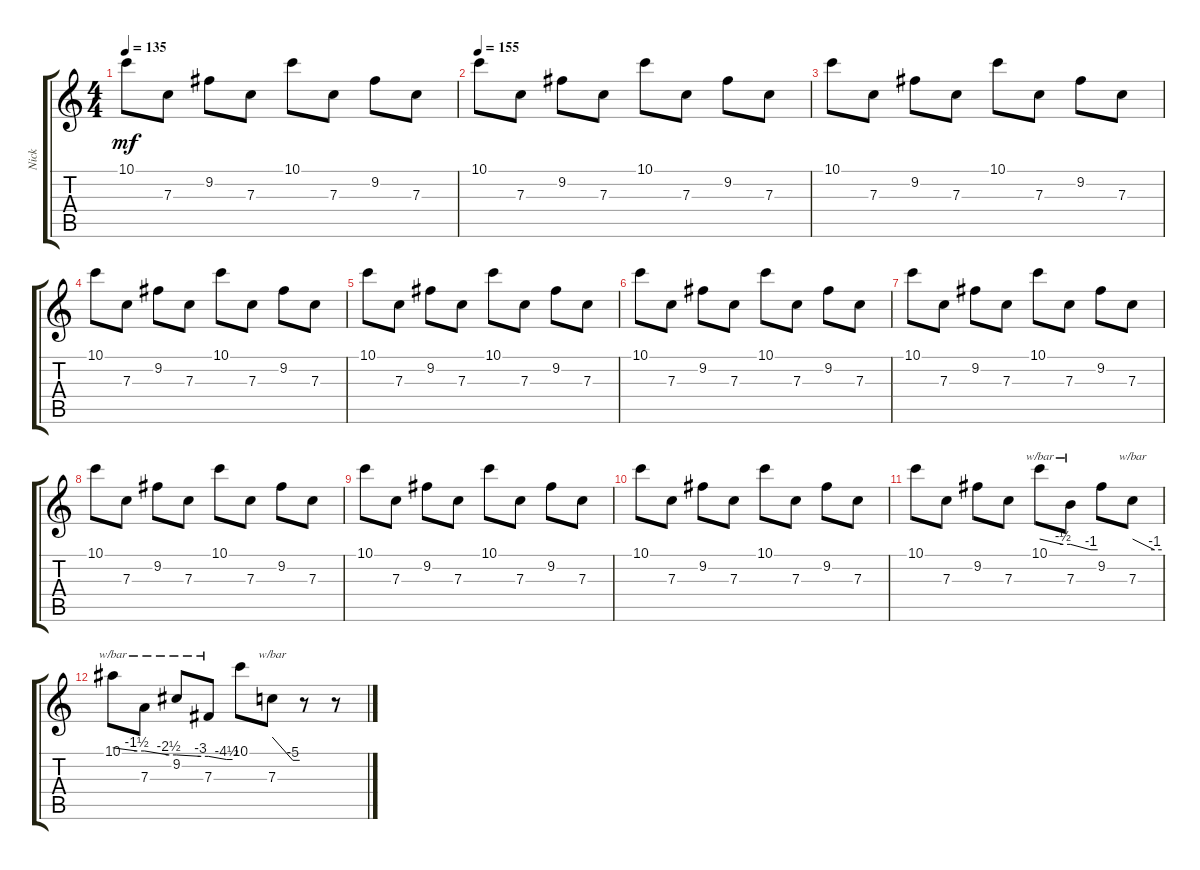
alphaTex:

\track ("Nick" "Nick") {instrument distortionguitar}
\staff {score tabs}
\tuning (D4 A3 F3 C3 G2 C2) {hide}
\ts (4 4)
\tempo 135
\clef g2
\ks c
10.1.8{dy mf} 7.3.8 9.2.8 7.3.8 10.1.8 7.3.8 9.2.8 7.3.8 |
\tempo 155
10.1.8 7.3.8 9.2.8 7.3.8 10.1.8 7.3.8 9.2.8 7.3.8 |
10.1.8 7.3.8 9.2.8 7.3.8 10.1.8 7.3.8 9.2.8 7.3.8 |
10.1.8 7.3.8 9.2.8 7.3.8 10.1.8 7.3.8 9.2.8 7.3.8 |
10.1.8 7.3.8 9.2.8 7.3.8 10.1.8 7.3.8 9.2.8 7.3.8 |
10.1.8 7.3.8 9.2.8 7.3.8 10.1.8 7.3.8 9.2.8 7.3.8 |
10.1.8 7.3.8 9.2.8 7.3.8 10.1.8 7.3.8 9.2.8 7.3.8 |
10.1.8 7.3.8 9.2.8 7.3.8 10.1.8 7.3.8 9.2.8 7.3.8 |
10.1.8 7.3.8 9.2.8 7.3.8 10.1.8 7.3.8 9.2.8 7.3.8 |
10.1.8 7.3.8 9.2.8 7.3.8 10.1.8 7.3.8 9.2.8 7.3.8 |
10.1.8 7.3.8 9.2.8 7.3.8 10.1.8{tbe (custom default 0 0 45 -2 60 -2)} 7.3.8{tbe (custom default 0 -2 45 -4 60 -4)} 9.2.8 7.3.8{tbe (custom default 0 0 45 -4 60 -4)} |
10.1.8{tbe (custom default 0 -4 45 -6 60 -6)} 7.3.8{tbe (custom default 0 -6 45 -10 60 -10)} 9.2.8{tbe (custom default 0 -10 45 -12 60 -12)} 7.3.8{tbe (custom default 0 -12 45 -18 60 -18)} 10.1.8 7.3.8{tbe (custom default 0 0 45 -20 60 -20)} r.8 r.8
